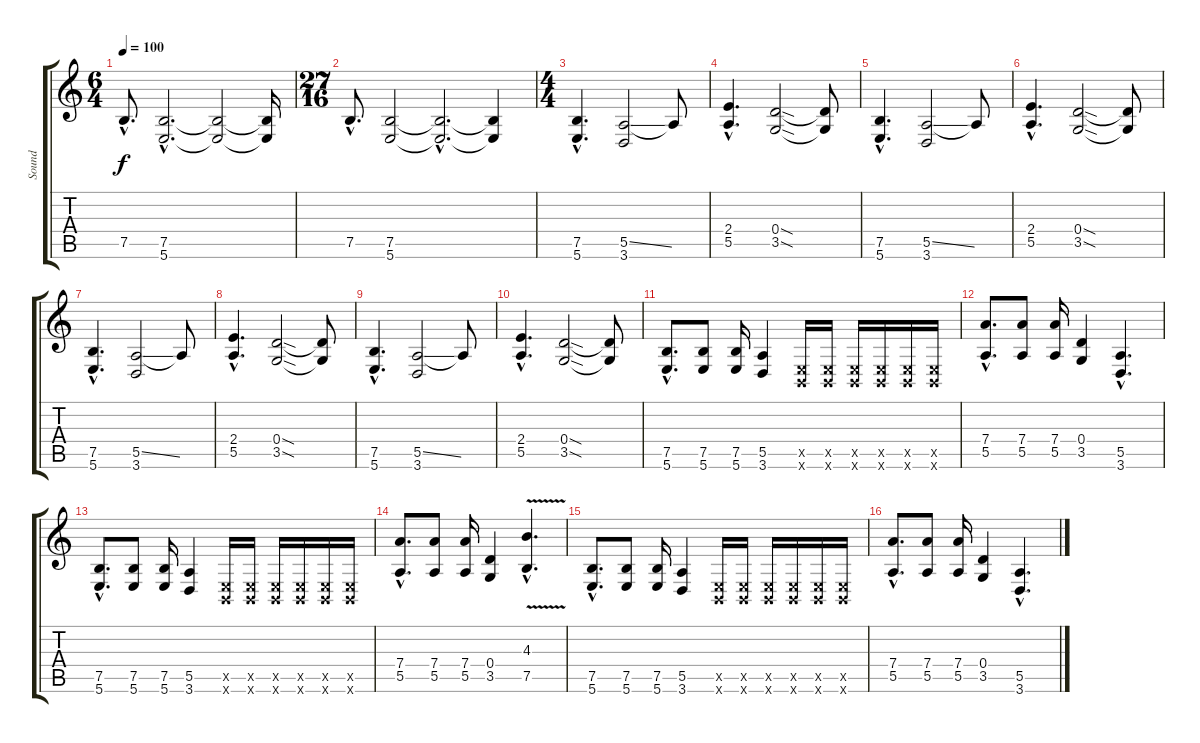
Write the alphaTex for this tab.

\track ("Sound" "Sound") {instrument overdrivenguitar}
\staff {score tabs}
\tuning (E4 B3 G3 D3 E2 B1) {hide}
\ts (6 4)
\tempo 100
\clef g2
\ks c
7.5{hac}.8{d dy f} (7.5{hac} 5.6{hac}).2{d} (7.5{t} 5.6{t}).2 (7.5{t} 5.6{t}).16 |
\ts (27 16)
7.5{hac}.8{d} (7.5 5.6).2 (7.5{hac t} 5.6{hac t}).2{d} (7.5{t} 5.6{t}).4 |
\ts (4 4)
(7.5{hac} 5.6{hac}).4{d} (5.5{ss} 3.6).2 5.5{t}.8 |
(2.4{hac} 5.5{hac}).4{d} (0.4{sod} 3.5{sod}).2 (0.4{t} 3.5{t}).8 |
(7.5{hac} 5.6{hac}).4{d} (5.5{ss} 3.6).2 5.5{t}.8 |
(2.4{hac} 5.5{hac}).4{d} (0.4{sod} 3.5{sod}).2 (0.4{t} 3.5{t}).8 |
(7.5{hac} 5.6{hac}).4{d} (5.5{ss} 3.6).2 5.5{t}.8 |
(2.4{hac} 5.5{hac}).4{d} (0.4{sod} 3.5{sod}).2 (0.4{t} 3.5{t}).8 |
(7.5{hac} 5.6{hac}).4{d} (5.5{ss} 3.6).2 5.5{t}.8 |
(2.4{hac} 5.5{hac}).4{d} (0.4{sod} 3.5{sod}).2 (0.4{t} 3.5{t}).8 |
(7.5{hac} 5.6{hac}).8{d} (7.5 5.6).8 (7.5 5.6).16 (5.5 3.6).4 (0.5{x} 0.6{x}).16 (0.5{x} 0.6{x}).16 (0.5{x} 0.6{x}).16 (0.5{x} 0.6{x}).16 (0.5{x} 0.6{x}).16 (0.5{x} 0.6{x}).16 |
(7.4{hac} 5.5{hac}).8{d} (7.4 5.5).8 (7.4 5.5).16 (0.4 3.5).4 (5.5{hac} 3.6{hac}).4{d} |
(7.5{hac} 5.6{hac}).8{d} (7.5 5.6).8 (7.5 5.6).16 (5.5 3.6).4 (0.5{x} 0.6{x}).16 (0.5{x} 0.6{x}).16 (0.5{x} 0.6{x}).16 (0.5{x} 0.6{x}).16 (0.5{x} 0.6{x}).16 (0.5{x} 0.6{x}).16 |
(7.4{hac} 5.5{hac}).8{d} (7.4 5.5).8 (7.4 5.5).16 (0.4 3.5).4 (4.3{hac} 7.5{v hac}).4{d} |
(7.5{hac} 5.6{hac}).8{d} (7.5 5.6).8 (7.5 5.6).16 (5.5 3.6).4 (0.5{x} 0.6{x}).16 (0.5{x} 0.6{x}).16 (0.5{x} 0.6{x}).16 (0.5{x} 0.6{x}).16 (0.5{x} 0.6{x}).16 (0.5{x} 0.6{x}).16 |
(7.4{hac} 5.5{hac}).8{d} (7.4 5.5).8 (7.4 5.5).16 (0.4 3.5).4 (5.5{hac} 3.6{hac}).4{d}
